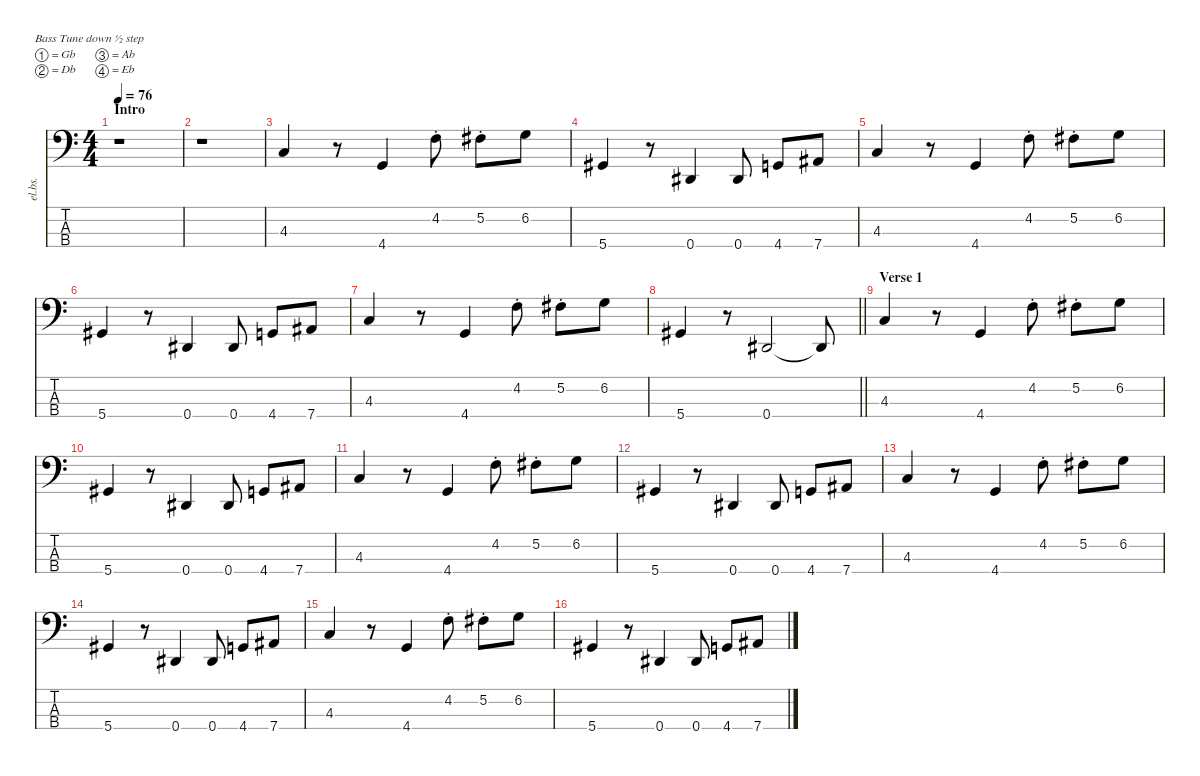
\defaultSystemsLayout 4
\hideDynamics
\bracketExtendMode nobrackets
\otherSystemsTrackNameOrientation horizontal
\track ("Bass" "el.bs.") {instrument electricbassfinger}
\staff {score tabs}
\tuning (Gb2 Db2 Ab1 Eb1)
\ts (4 4)
\beaming (8 2 2 2 2)
\section ("" "Intro")
\tempo 76
\clef f4
\ks c
r.1{dy f instrument electricbassfinger beam Down} |
r.1{beam Down} |
4.3.4{beam Up} r.8{beam Up} 4.4.4{beam Up} 4.2{st}.8{beam Down} 5.2{st acc #}.8{beam Down} 6.2.8{beam Down} |
5.4{acc #}.4{beam Up} r.8{beam Up} 0.4{acc #}.4{beam Up} 0.4{acc #}.8{beam Up} 4.4.8{beam Up} 7.4{acc #}.8{beam Up} |
4.3.4{beam Up} r.8{beam Up} 4.4.4{beam Up} 4.2{st}.8{beam Down} 5.2{st acc #}.8{beam Down} 6.2.8{beam Down} |
5.4{acc #}.4{beam Up} r.8{beam Up} 0.4{acc #}.4{beam Up} 0.4{acc #}.8{beam Up} 4.4.8{beam Up} 7.4{acc #}.8{beam Up} |
4.3.4{beam Up} r.8{beam Up} 4.4.4{beam Up} 4.2{st}.8{beam Down} 5.2{st acc #}.8{beam Down} 6.2.8{beam Down} |
\barLineRight lightlight
5.4{acc #}.4{beam Up} r.8{beam Up} 0.4{acc #}.2{beam Up} 0.4{t acc #}.8{beam Up} |
\section ("" "Verse 1")
4.3.4{beam Up} r.8{beam Up} 4.4.4{beam Up} 4.2{st}.8{beam Down} 5.2{st acc #}.8{beam Down} 6.2.8{beam Down} |
5.4{acc #}.4{beam Up} r.8{beam Up} 0.4{acc #}.4{beam Up} 0.4{acc #}.8{beam Up} 4.4.8{beam Up} 7.4{acc #}.8{beam Up} |
4.3.4{beam Up} r.8{beam Up} 4.4.4{beam Up} 4.2{st}.8{beam Down} 5.2{st acc #}.8{beam Down} 6.2.8{beam Down} |
5.4{acc #}.4{beam Up} r.8{beam Up} 0.4{acc #}.4{beam Up} 0.4{acc #}.8{beam Up} 4.4.8{beam Up} 7.4{acc #}.8{beam Up} |
4.3.4{beam Up} r.8{beam Up} 4.4.4{beam Up} 4.2{st}.8{beam Down} 5.2{st acc #}.8{beam Down} 6.2.8{beam Down} |
5.4{acc #}.4{beam Up} r.8{beam Up} 0.4{acc #}.4{beam Up} 0.4{acc #}.8{beam Up} 4.4.8{beam Up} 7.4{acc #}.8{beam Up} |
4.3.4{beam Up} r.8{beam Up} 4.4.4{beam Up} 4.2{st}.8{beam Down} 5.2{st acc #}.8{beam Down} 6.2.8{beam Down} |
5.4{acc #}.4{beam Up} r.8{beam Up} 0.4{acc #}.4{beam Up} 0.4{acc #}.8{beam Up} 4.4.8{beam Up} 7.4{acc #}.8{beam Up}
